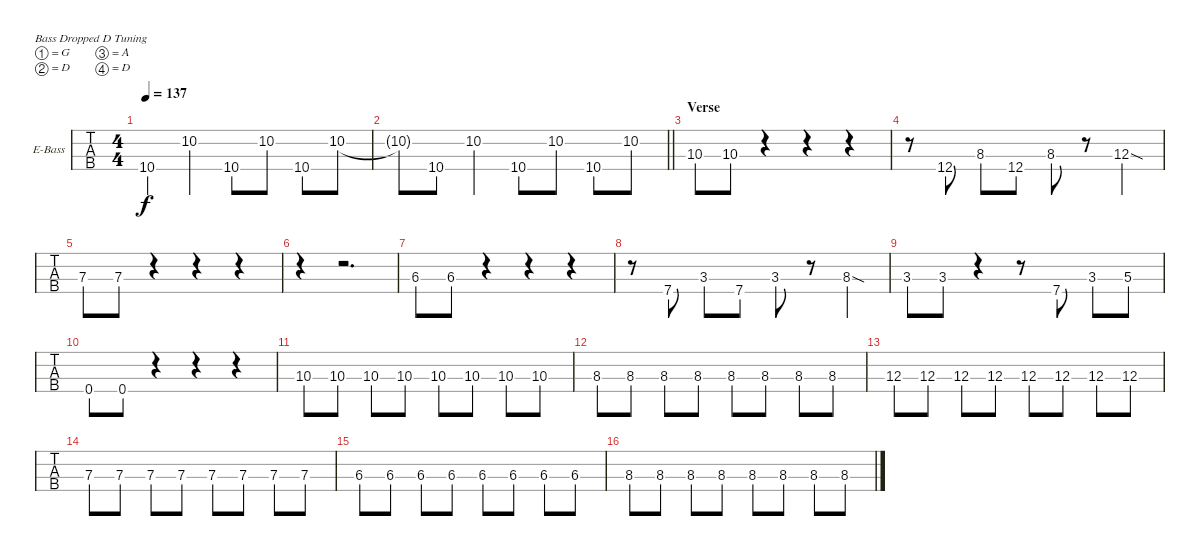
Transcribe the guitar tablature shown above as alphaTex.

\bracketExtendMode groupsimilarinstruments
\firstSystemTrackNameOrientation horizontal
\otherSystemsTrackNameOrientation horizontal
\track ("Nikolai" "E-Bass") {instrument electricbasspick}
\staff {tabs}
\tuning (G2 D2 A1 D1)
\ts (4 4)
\tempo 137
\clef f4
\ks c
10.4.4{dy f} 10.2.4 10.4.8 10.2.8 10.4.8 10.2.8 |
\barLineRight lightlight
10.2{t}.8 10.4.8 10.2.4 10.4.8 10.2.8 10.4.8 10.2.8 |
\section ("" "Verse")
10.3.8 10.3.8 r.4 r.4 r.4 |
r.8 12.4.8 8.3.8 12.4.8 8.3.8 r.8 12.3{sod}.4 |
7.3.8 7.3.8 r.4 r.4 r.4 |
r.4 r.2{d} |
6.3.8 6.3.8 r.4 r.4 r.4 |
r.8 7.4.8 3.3.8 7.4.8 3.3.8 r.8 8.3{sod}.4 |
3.3.8 3.3.8 r.4 r.8 7.4.8 3.3.8 5.3.8 |
0.4.8 0.4.8 r.4 r.4 r.4 |
10.3.8 10.3.8 10.3.8 10.3.8 10.3.8 10.3.8 10.3.8 10.3.8 |
8.3.8 8.3.8 8.3.8 8.3.8 8.3.8 8.3.8 8.3.8 8.3.8 |
12.3.8 12.3.8 12.3.8 12.3.8 12.3.8 12.3.8 12.3.8 12.3.8 |
7.3.8 7.3.8 7.3.8 7.3.8 7.3.8 7.3.8 7.3.8 7.3.8 |
6.3.8 6.3.8 6.3.8 6.3.8 6.3.8 6.3.8 6.3.8 6.3.8 |
8.3.8 8.3.8 8.3.8 8.3.8 8.3.8 8.3.8 8.3.8 8.3.8
